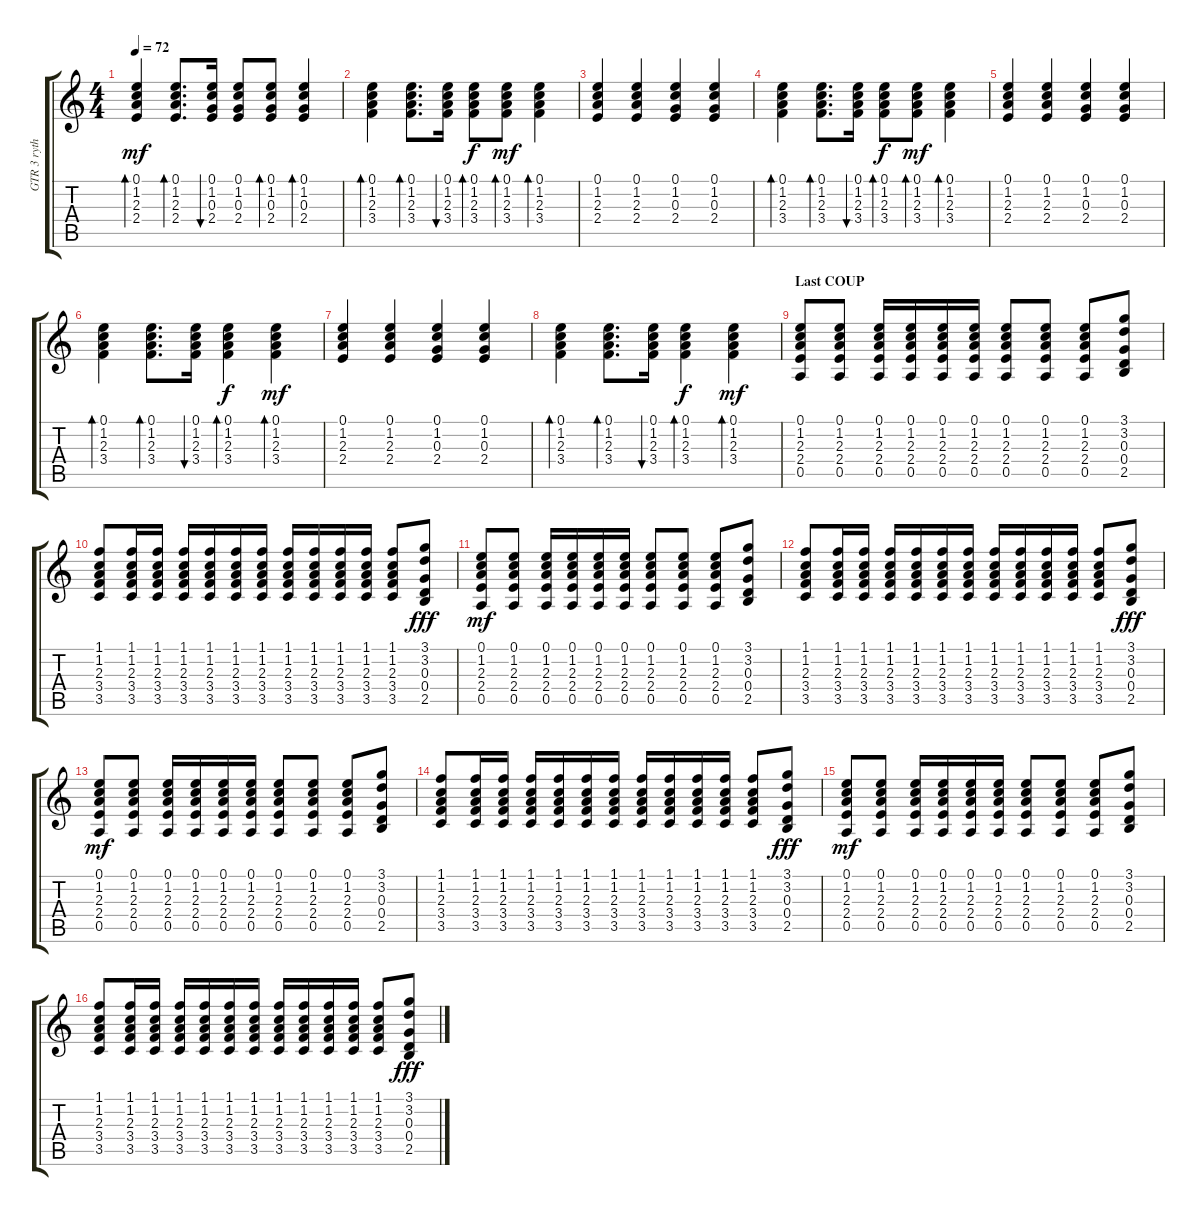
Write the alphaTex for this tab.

\track ("GTR 3 rythm clean" "GTR 3 ryth") {instrument electricguitarjazz}
\staff {score tabs}
\tuning (E4 B3 G3 D3 A2 E2) {hide}
\ts (4 4)
\tempo 72
\clef g2
\ks c
(0.1 1.2 2.3 2.4).4{bd 120 dy mf} (0.1 1.2 2.3 2.4).8{d bd 60} (0.1 1.2 0.3 2.4).16{bu 60} (0.1 1.2 0.3 2.4).8 (0.1 1.2 0.3 2.4).8{bd 60} (0.1 1.2 0.3 2.4).4{bd 120} |
(0.1 1.2 2.3 3.4).4{bd 120} (0.1 1.2 2.3 3.4).8{d bd 120} (0.1 1.2 2.3 3.4).16{bu 120} (0.1 1.2 2.3 3.4).8{bd 120 dy f} (0.1 1.2 2.3 3.4).8{bd 120 dy mf} (0.1 1.2 2.3 3.4).4{bd 120} |
(0.1 1.2 2.3 2.4).4 (0.1 1.2 2.3 2.4).4 (0.1 1.2 0.3 2.4).4 (0.1 1.2 0.3 2.4).4 |
(0.1 1.2 2.3 3.4).4{bd 120} (0.1 1.2 2.3 3.4).8{d bd 120} (0.1 1.2 2.3 3.4).16{bu 120} (0.1 1.2 2.3 3.4).8{bd 120 dy f} (0.1 1.2 2.3 3.4).8{bd 120 dy mf} (0.1 1.2 2.3 3.4).4{bd 120} |
(0.1 1.2 2.3 2.4).4 (0.1 1.2 2.3 2.4).4 (0.1 1.2 0.3 2.4).4 (0.1 1.2 0.3 2.4).4 |
(0.1 1.2 2.3 3.4).4{bd 120} (0.1 1.2 2.3 3.4).8{d bd 120} (0.1 1.2 2.3 3.4).16{bu 120} (0.1 1.2 2.3 3.4).4{bd 120 dy f} (0.1 1.2 2.3 3.4).4{bd 120 dy mf} |
(0.1 1.2 2.3 2.4).4 (0.1 1.2 2.3 2.4).4 (0.1 1.2 0.3 2.4).4 (0.1 1.2 0.3 2.4).4 |
(0.1 1.2 2.3 3.4).4{bd 120} (0.1 1.2 2.3 3.4).8{d bd 120} (0.1 1.2 2.3 3.4).16{bu 120} (0.1 1.2 2.3 3.4).4{bd 120 dy f} (0.1 1.2 2.3 3.4).4{bd 120 dy mf} |
\section ("" "Last COUP")
(0.1 1.2 2.3 2.4 0.5).8 (0.1 1.2 2.3 2.4 0.5).8 (0.1 1.2 2.3 2.4 0.5).16 (0.1 1.2 2.3 2.4 0.5).16 (0.1 1.2 2.3 2.4 0.5).16 (0.1 1.2 2.3 2.4 0.5).16 (0.1 1.2 2.3 2.4 0.5).8 (0.1 1.2 2.3 2.4 0.5).8 (0.1 1.2 2.3 2.4 0.5).8 (3.1 3.2 0.3 0.4 2.5).8 |
(1.1 1.2 2.3 3.4 3.5).8 (1.1 1.2 2.3 3.4 3.5).16 (1.1 1.2 2.3 3.4 3.5).16 (1.1 1.2 2.3 3.4 3.5).16 (1.1 1.2 2.3 3.4 3.5).16 (1.1 1.2 2.3 3.4 3.5).16 (1.1 1.2 2.3 3.4 3.5).16 (1.1 1.2 2.3 3.4 3.5).16 (1.1 1.2 2.3 3.4 3.5).16 (1.1 1.2 2.3 3.4 3.5).16 (1.1 1.2 2.3 3.4 3.5).16 (1.1 1.2 2.3 3.4 3.5).8 (3.1 3.2 0.3 0.4 2.5).8{dy fff} |
(0.1 1.2 2.3 2.4 0.5).8{dy mf} (0.1 1.2 2.3 2.4 0.5).8 (0.1 1.2 2.3 2.4 0.5).16 (0.1 1.2 2.3 2.4 0.5).16 (0.1 1.2 2.3 2.4 0.5).16 (0.1 1.2 2.3 2.4 0.5).16 (0.1 1.2 2.3 2.4 0.5).8 (0.1 1.2 2.3 2.4 0.5).8 (0.1 1.2 2.3 2.4 0.5).8 (3.1 3.2 0.3 0.4 2.5).8 |
(1.1 1.2 2.3 3.4 3.5).8 (1.1 1.2 2.3 3.4 3.5).16 (1.1 1.2 2.3 3.4 3.5).16 (1.1 1.2 2.3 3.4 3.5).16 (1.1 1.2 2.3 3.4 3.5).16 (1.1 1.2 2.3 3.4 3.5).16 (1.1 1.2 2.3 3.4 3.5).16 (1.1 1.2 2.3 3.4 3.5).16 (1.1 1.2 2.3 3.4 3.5).16 (1.1 1.2 2.3 3.4 3.5).16 (1.1 1.2 2.3 3.4 3.5).16 (1.1 1.2 2.3 3.4 3.5).8 (3.1 3.2 0.3 0.4 2.5).8{dy fff} |
(0.1 1.2 2.3 2.4 0.5).8{dy mf} (0.1 1.2 2.3 2.4 0.5).8 (0.1 1.2 2.3 2.4 0.5).16 (0.1 1.2 2.3 2.4 0.5).16 (0.1 1.2 2.3 2.4 0.5).16 (0.1 1.2 2.3 2.4 0.5).16 (0.1 1.2 2.3 2.4 0.5).8 (0.1 1.2 2.3 2.4 0.5).8 (0.1 1.2 2.3 2.4 0.5).8 (3.1 3.2 0.3 0.4 2.5).8 |
(1.1 1.2 2.3 3.4 3.5).8 (1.1 1.2 2.3 3.4 3.5).16 (1.1 1.2 2.3 3.4 3.5).16 (1.1 1.2 2.3 3.4 3.5).16 (1.1 1.2 2.3 3.4 3.5).16 (1.1 1.2 2.3 3.4 3.5).16 (1.1 1.2 2.3 3.4 3.5).16 (1.1 1.2 2.3 3.4 3.5).16 (1.1 1.2 2.3 3.4 3.5).16 (1.1 1.2 2.3 3.4 3.5).16 (1.1 1.2 2.3 3.4 3.5).16 (1.1 1.2 2.3 3.4 3.5).8 (3.1 3.2 0.3 0.4 2.5).8{dy fff} |
(0.1 1.2 2.3 2.4 0.5).8{dy mf} (0.1 1.2 2.3 2.4 0.5).8 (0.1 1.2 2.3 2.4 0.5).16 (0.1 1.2 2.3 2.4 0.5).16 (0.1 1.2 2.3 2.4 0.5).16 (0.1 1.2 2.3 2.4 0.5).16 (0.1 1.2 2.3 2.4 0.5).8 (0.1 1.2 2.3 2.4 0.5).8 (0.1 1.2 2.3 2.4 0.5).8 (3.1 3.2 0.3 0.4 2.5).8 |
(1.1 1.2 2.3 3.4 3.5).8 (1.1 1.2 2.3 3.4 3.5).16 (1.1 1.2 2.3 3.4 3.5).16 (1.1 1.2 2.3 3.4 3.5).16 (1.1 1.2 2.3 3.4 3.5).16 (1.1 1.2 2.3 3.4 3.5).16 (1.1 1.2 2.3 3.4 3.5).16 (1.1 1.2 2.3 3.4 3.5).16 (1.1 1.2 2.3 3.4 3.5).16 (1.1 1.2 2.3 3.4 3.5).16 (1.1 1.2 2.3 3.4 3.5).16 (1.1 1.2 2.3 3.4 3.5).8 (3.1 3.2 0.3 0.4 2.5).8{dy fff}
